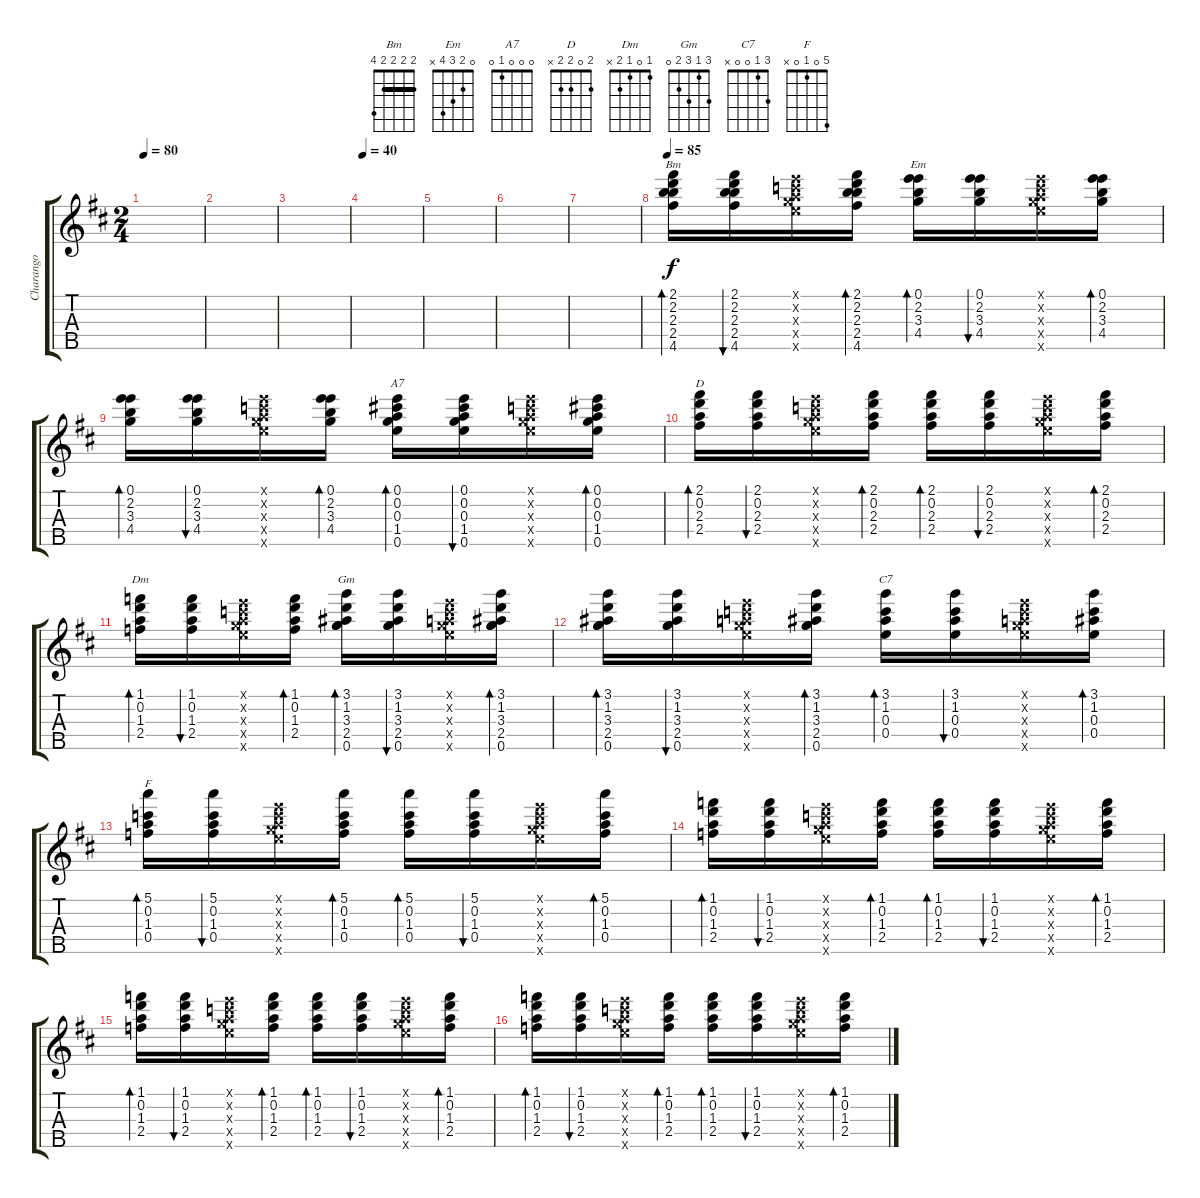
\track ("Charango" "Charango") {instrument acousticguitarnylon}
\staff {score tabs}
\tuning (E5 A4 E4 C5 G4) {hide}
\chord ("Bm" 2 2 2 2 4) {barre 2}
\chord ("Em" 0 2 3 4 x)
\chord ("A7" 0 0 0 1 0)
\chord ("D" 2 0 2 2 x)
\chord ("Dm" 1 0 1 2 x)
\chord ("Gm" 3 1 3 2 0)
\chord ("C7" 3 1 0 0 x)
\chord ("F" 5 0 1 0 x)
\ts (2 4)
\tempo 80
\clef g2
\ks d
|
|
|
\tempo 40
|
|
|
|
\tempo 85
(2.1 2.2 2.3 2.4 4.5).16{bd 60 ch "Bm"} (2.1 2.2 2.3 2.4 4.5).16{bu 60} (0.1{x} 0.2{x} 0.3{x} 0.4{x} 0.5{x}).16 (2.1 2.2 2.3 2.4 4.5).16{bd 60} (0.1 2.2 3.3 4.4).16{bd 60 ch "Em"} (0.1 2.2 3.3 4.4).16{bu 60} (0.1{x} 0.2{x} 0.3{x} 0.4{x} 0.5{x}).16 (0.1 2.2 3.3 4.4).16{bd 60} |
(0.1 2.2 3.3 4.4).16{bd 60} (0.1 2.2 3.3 4.4).16{bu 60} (0.1{x} 0.2{x} 0.3{x} 0.4{x} 0.5{x}).16 (0.1 2.2 3.3 4.4).16{bd 60} (0.1 0.2 0.3 1.4 0.5).16{bd 60 ch "A7"} (0.1 0.2 0.3 1.4 0.5).16{bu 60} (0.1{x} 0.2{x} 0.3{x} 0.4{x} 0.5{x}).16 (0.1 0.2 0.3 1.4 0.5).16{bd 60} |
(2.1 0.2 2.3 2.4).16{bd 60 ch "D"} (2.1 0.2 2.3 2.4).16{bu 60} (0.1{x} 0.2{x} 0.3{x} 0.4{x} 0.5{x}).16 (2.1 0.2 2.3 2.4).16{bd 60} (2.1 0.2 2.3 2.4).16{bd 60} (2.1 0.2 2.3 2.4).16{bu 60} (0.1{x} 0.2{x} 0.3{x} 0.4{x} 0.5{x}).16 (2.1 0.2 2.3 2.4).16{bd 60} |
(1.1 0.2 1.3 2.4).16{bd 60 ch "Dm"} (1.1 0.2 1.3 2.4).16{bu 60} (0.1{x} 0.2{x} 0.3{x} 0.4{x} 0.5{x}).16 (1.1 0.2 1.3 2.4).16{bd 60} (3.1 1.2 3.3 2.4 0.5).16{bd 60 ch "Gm"} (3.1 1.2 3.3 2.4 0.5).16{bu 60} (0.1{x} 0.2{x} 0.3{x} 0.4{x} 0.5{x}).16 (3.1 1.2 3.3 2.4 0.5).16{bd 60} |
(3.1 1.2 3.3 2.4 0.5).16{bd 60} (3.1 1.2 3.3 2.4 0.5).16{bu 60} (0.1{x} 0.2{x} 0.3{x} 0.4{x} 0.5{x}).16 (3.1 1.2 3.3 2.4 0.5).16{bd 60} (3.1 1.2 0.3 0.4).16{bd 60 ch "C7"} (3.1 1.2 0.3 0.4).16{bu 60} (0.1{x} 0.2{x} 0.3{x} 0.4{x} 0.5{x}).16 (3.1 1.2 0.3 0.4).16{bd 60} |
(5.1 0.2 1.3 0.4).16{bd 60 ch "F"} (5.1 0.2 1.3 0.4).16{bu 60} (0.1{x} 0.2{x} 0.3{x} 0.4{x} 0.5{x}).16 (5.1 0.2 1.3 0.4).16{bd 60} (5.1 0.2 1.3 0.4).16{bd 60} (5.1 0.2 1.3 0.4).16{bu 60} (0.1{x} 0.2{x} 0.3{x} 0.4{x} 0.5{x}).16 (5.1 0.2 1.3 0.4).16{bd 60} |
(1.1 0.2 1.3 2.4).16{bd 60} (1.1 0.2 1.3 2.4).16{bu 60} (0.1{x} 0.2{x} 0.3{x} 0.4{x} 0.5{x}).16 (1.1 0.2 1.3 2.4).16{bd 60} (1.1 0.2 1.3 2.4).16{bd 60} (1.1 0.2 1.3 2.4).16{bu 60} (0.1{x} 0.2{x} 0.3{x} 0.4{x} 0.5{x}).16 (1.1 0.2 1.3 2.4).16{bd 60} |
(1.1 0.2 1.3 2.4).16{bd 60} (1.1 0.2 1.3 2.4).16{bu 60} (0.1{x} 0.2{x} 0.3{x} 0.4{x} 0.5{x}).16 (1.1 0.2 1.3 2.4).16{bd 60} (1.1 0.2 1.3 2.4).16{bd 60} (1.1 0.2 1.3 2.4).16{bu 60} (0.1{x} 0.2{x} 0.3{x} 0.4{x} 0.5{x}).16 (1.1 0.2 1.3 2.4).16{bd 60} |
(1.1 0.2 1.3 2.4).16{bd 60} (1.1 0.2 1.3 2.4).16{bu 60} (0.1{x} 0.2{x} 0.3{x} 0.4{x} 0.5{x}).16 (1.1 0.2 1.3 2.4).16{bd 60} (1.1 0.2 1.3 2.4).16{bd 60} (1.1 0.2 1.3 2.4).16{bu 60} (0.1{x} 0.2{x} 0.3{x} 0.4{x} 0.5{x}).16 (1.1 0.2 1.3 2.4).16{bd 60}
